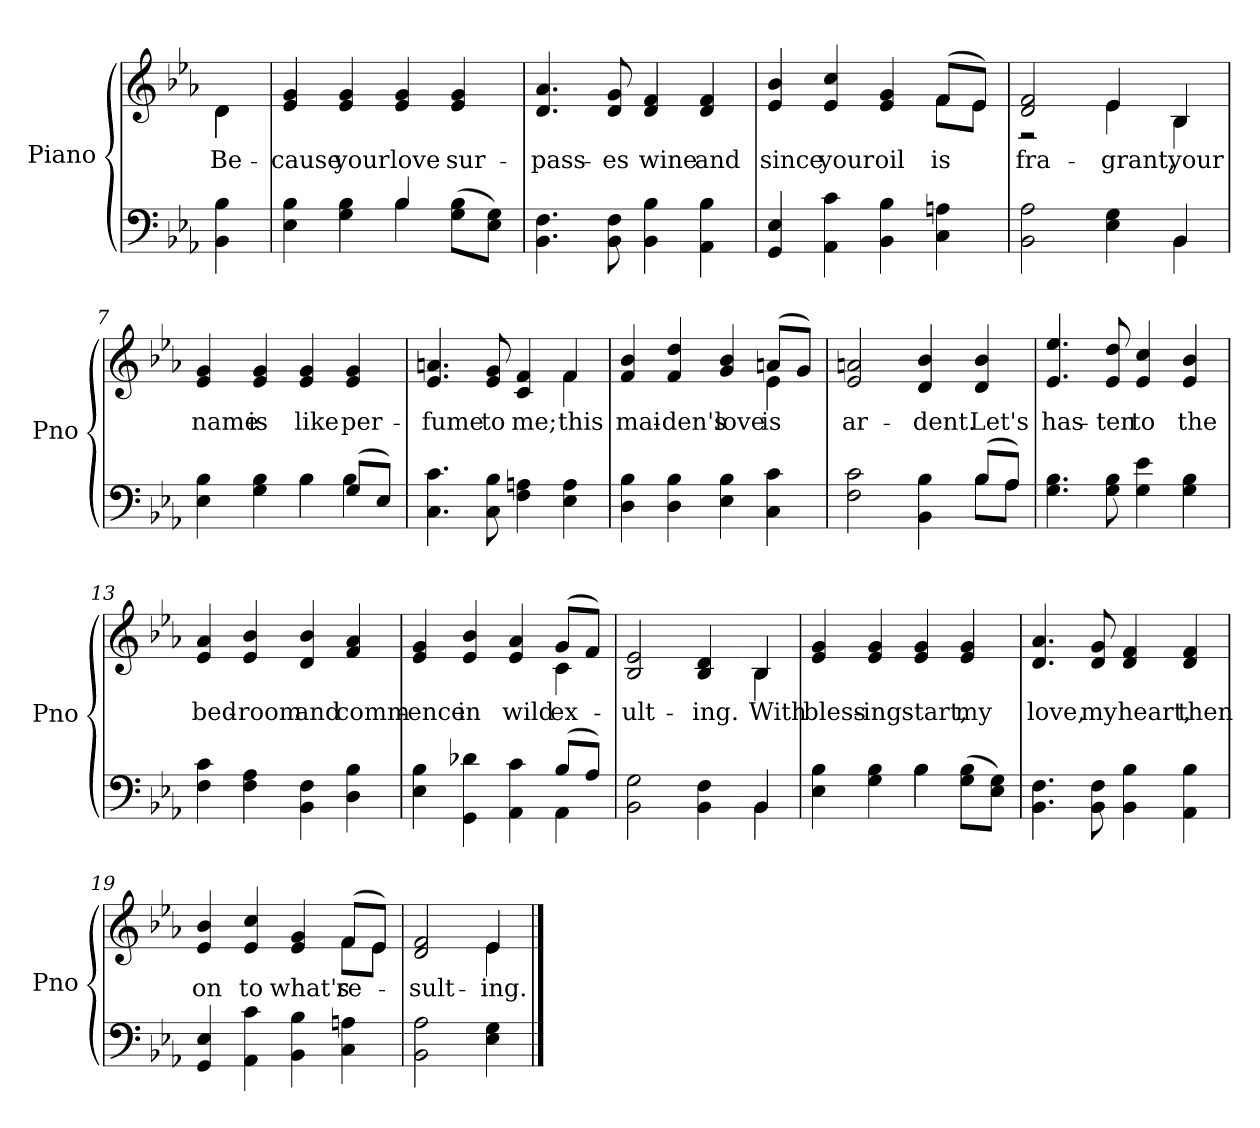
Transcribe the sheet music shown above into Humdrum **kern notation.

**kern	**kern	**text
*part2	*part1	*part1
*staff2	*staff1	*staff1
*I"Piano	*I"Piano	*
*I'Pno	*I'Pno	*
*clefF4	*clefG2	*
*k[b-e-a-]	*k[b-e-a-]	*
=1	=1	=1
!	!LO:TX:b:i:t=Verse	!
!	!	!LO:LY:b
*	*^	*
4BB-\ 4B-\	4d\	4d\	Be-
=2	=2	=2	=2
*^	*	*	*
!	!	!	!	!LO:LY:b
*	*	*v	*v	*
4E-\ 4B-\	2ryy	4e-/ 4g/	-cause
!	!	!	!LO:LY:b
4G\ 4B-\	.	4e-/ 4g/	your
!	!	!	!LO:LY:b
4B-/	4B-\	4e-/ 4g/	love
!	!	!	!LO:LY:b
(8G\ 8B-\L	4ryy	4e-/ 4g/	sur-
8E-\ 8G\J)	.	.	.
*v	*v	*	*
=3	=3	=3
!	!	!LO:LY:b
4.BB-\ 4.F\	4.d/ 4.a-/	-pass-
!	!	!LO:LY:b
8BB-\ 8F\	8d/ 8g/	-es
!	!	!LO:LY:b
4BB-\ 4B-\	4d/ 4f/	wine
!	!	!LO:LY:b
4AA-\ 4B-\	4d/ 4f/	and
=4	=4	=4
!	!	!LO:LY:b
*	*^	*
4GG/ 4E-/	4e-/ 4b-/	2.ryy	since
!	!	!	!LO:LY:b
4AA-\ 4c\	4e-/ 4cc/	.	your
!	!	!	!LO:LY:b
4BB-\ 4B-\	4e-/ 4g/	.	oil
!	!	!	!LO:LY:b
4C\ 4An\	(8f/L	8f\L	is
.	8e-/J)	8e-\J	.
=5	=5	=5	=5
!	!	!	!LO:LY:b
2BB-\ 2A-\	2d/ 2f/	2r	fra-
!	!	!	!LO:LY:b
4E-\ 4G\	4e-/	4e-\	-grant,
!!LO:LB:g=z	!!
=6-	=6-	=6-	=6-
*^	*	*	*
!	!	!	!	!LO:LY:b
4BB-/	4BB-\	4B-/	4B-\	your
=7	=7	=7	=7	=7
!	!	!	!	!LO:LY:b
*	*	*v	*v	*
4E-\ 4B-\	2ryy	4e-/ 4g/	name
!	!	!	!LO:LY:b
4G\ 4B-\	.	4e-/ 4g/	is
!	!	!	!LO:LY:b
4B-\	4B-\	4e-/ 4g/	like
!	!	!	!LO:LY:b
(8G/L	4B-\	4e-/ 4g/	per-
8E-/J)	.	.	.
*v	*v	*	*
=8	=8	=8
!	!	!LO:LY:b
*	*^	*
4.C\ 4.c\	4.e-/ 4.an/	2.ryy	-fume
!	!	!	!LO:LY:b
8C\ 8B-\	8e-/ 8g/	.	to
!	!	!	!LO:LY:b
4F\ 4An\	4c/ 4f/	.	me;
!	!	!	!LO:LY:b
4E-\ 4A\	4f/	4f\	this
=9	=9	=9	=9
!	!	!	!LO:LY:b
4D\ 4B-\	4f/ 4b-/	2.ryy	mai-
!	!	!	!LO:LY:b
4D\ 4B-\	4f/ 4dd/	.	-den's
!	!	!	!LO:LY:b
4E-\ 4B-\	4g/ 4b-/	.	love
!	!	!	!LO:LY:b
4C\ 4c\	(8an/L	4e-\	is
.	8g/J)	.	.
*	*v	*v	*
=10	=10	=10
!	!	!LO:LY:b
2F\ 2c\	2e-/ 2an/	ar-
!	!	!LO:LY:b
4BB-\ 4B-\	4d/ 4b-/	-dent.
!!LO:LB:g=z
=11-	=11-	=11-
*^	*	*
!	!	!	!LO:LY:b
(8B-/L	8B-\L	4d/ 4b-/	Let's
8A-/J)	8A-\J	.	.
=12	=12	=12	=12
!	!	!	!LO:LY:b
*v	*v	*	*
4.G\ 4.B-\	4.e-/ 4.ee-/	has-
!	!	!LO:LY:b
8G\ 8B-\	8e-/ 8dd/	-ten
!	!	!LO:LY:b
4G\ 4e-\	4e-/ 4cc/	to
!	!	!LO:LY:b
4G\ 4B-\	4e-/ 4b-/	the
=13	=13	=13
!	!	!LO:LY:b
4F\ 4c\	4e-/ 4a-/	bed-
!	!	!LO:LY:b
4F\ 4A-\	4e-/ 4b-/	-room
!	!	!LO:LY:b
4BB-\ 4F\	4d/ 4b-/	and
!	!	!LO:LY:b
4D\ 4B-\	4f/ 4a-/	comm-
=14	=14	=14
*^	*	*
!	!	!	!LO:LY:b
*	*	*^	*
4E-\ 4B-\	2.ryy	4e-/ 4g/	2.ryy	-ence
!	!	!	!	!LO:LY:b
4GG\ 4d-X\	.	4e-/ 4b-/	.	in
!	!	!	!	!LO:LY:b
4AA-\ 4c\	.	4e-/ 4a-/	.	wild
!	!	!	!	!LO:LY:b
(8B-/L	4AA-\	(8g/L	4c\	ex-
8A-/J)	.	8f/J)	.	.
*v	*v	*	*	*
*	*v	*v	*
=15	=15	=15
!	!	!LO:LY:b
2BB-\ 2G\	2B-/ 2e-/	-ult-
!	!	!LO:LY:b
4BB-\ 4F\	4B-/ 4d/	-ing.
!!LO:LB:g=z
=16-	=16-	=16-
*^	*	*
!	!	!	!LO:LY:b
*	*	*^	*
4BB-/	4BB-\	4B-/	4B-\	With
=17	=17	=17	=17	=17
!	!	!	!	!LO:LY:b
*	*	*v	*v	*
4E-\ 4B-\	2ryy	4e-/ 4g/	bless-
!	!	!	!LO:LY:b
4G\ 4B-\	.	4e-/ 4g/	-ing
!	!	!	!LO:LY:b
4B-\	4B-\	4e-/ 4g/	start,
!	!	!	!LO:LY:b
(8G\ 8B-\L	4ryy	4e-/ 4g/	my
8E-\ 8G\J)	.	.	.
*v	*v	*	*
=18	=18	=18
!	!	!LO:LY:b
4.BB-\ 4.F\	4.d/ 4.a-/	love,
!	!	!LO:LY:b
8BB-\ 8F\	8d/ 8g/	my
!	!	!LO:LY:b
4BB-\ 4B-\	4d/ 4f/	heart,
!	!	!LO:LY:b
4AA-\ 4B-\	4d/ 4f/	then
=19	=19	=19
!	!	!LO:LY:b
*	*^	*
4GG/ 4E-/	4e-/ 4b-/	2.ryy	on
!	!	!	!LO:LY:b
4AA-\ 4c\	4e-/ 4cc/	.	to
!	!	!	!LO:LY:b
4BB-\ 4B-\	4e-/ 4g/	.	what's
!	!	!	!LO:LY:b
4C\ 4An\	(8f/L	8f\L	re-
.	8e-/J)	8e-\J	.
=20	=20	=20	=20
!	!	!	!LO:LY:b
2BB-\ 2A-\	2d/ 2f/	2ryy	-sult-
!	!	!	!LO:LY:b
4E-\ 4G\	4e-/	4e-\	-ing.
*	*v	*v	*
==	==	==
*-	*-	*-
